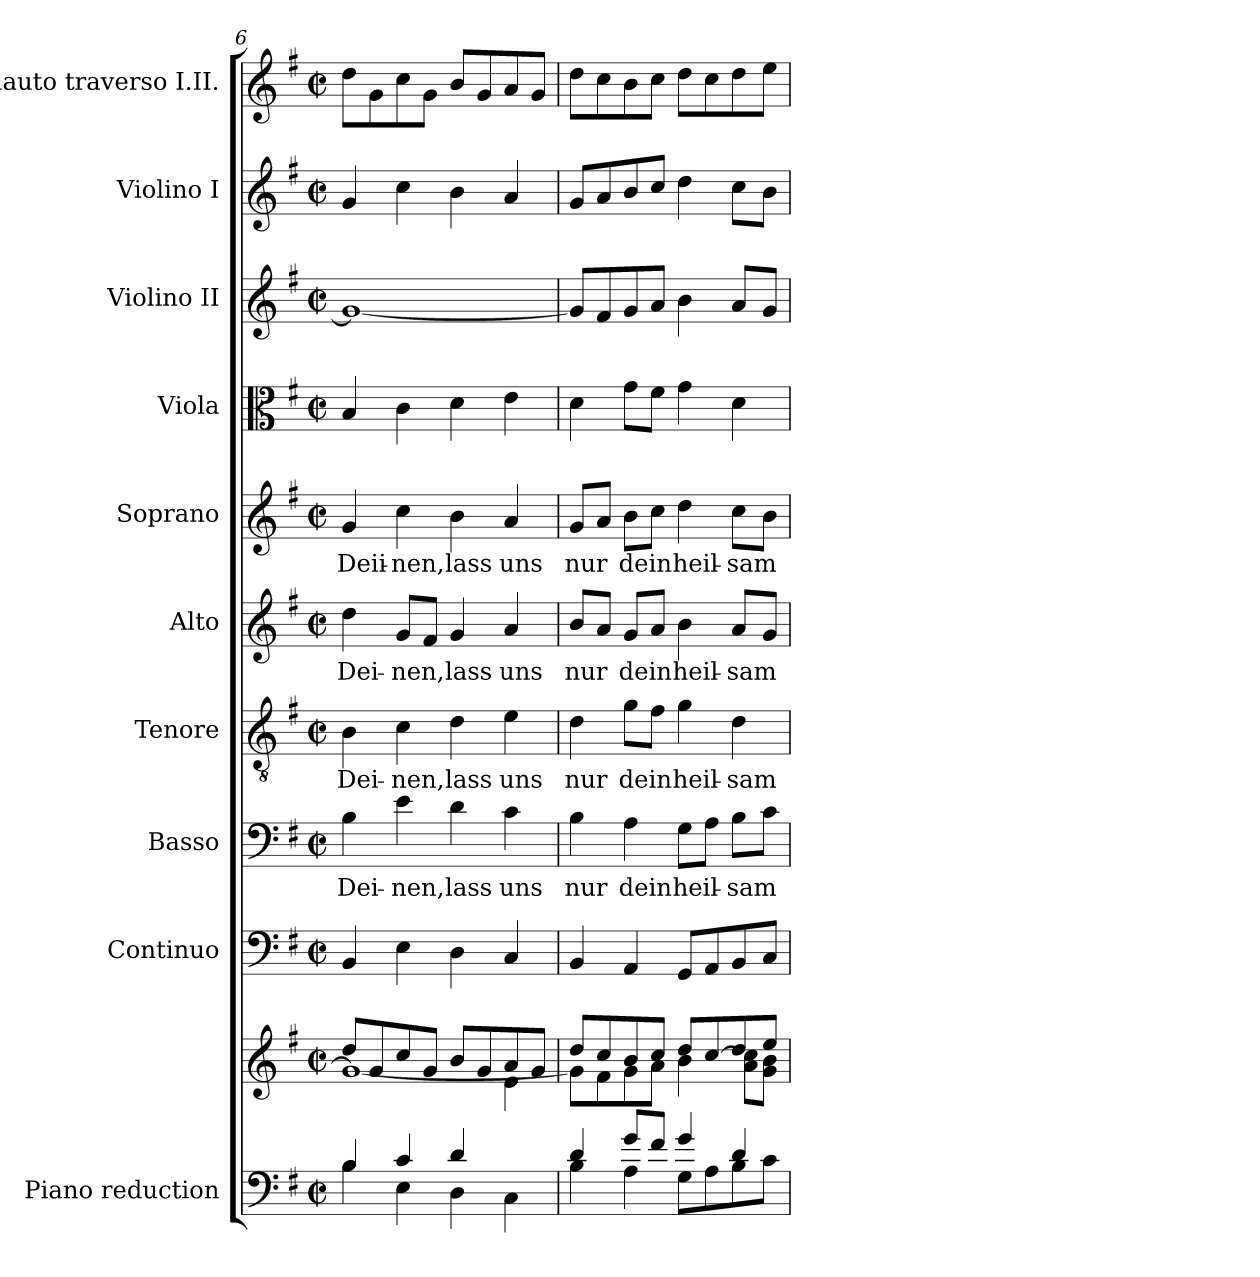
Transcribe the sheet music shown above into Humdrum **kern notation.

**kern	**kern	**kern	**kern	**text	**kern	**text	**kern	**text	**kern	**text	**kern	**kern	**kern	**kern
*part10	*part10	*part9	*part8	*part8	*part7	*part7	*part6	*part6	*part5	*part5	*part4	*part3	*part2	*part1
*staff11	*staff10	*staff9	*staff8	*staff8	*staff7	*staff7	*staff6	*staff6	*staff5	*staff5	*staff4	*staff3	*staff2	*staff1
*I"Piano reduction	*	*I"Continuo	*I"Basso	*	*I"Tenore	*	*I"Alto	*	*I"Soprano	*	*I"Viola	*I"Violino II	*I"Violino I	*I"Flauto traverso I.II.
*I'Pno	*	*	*	*	*	*	*	*	*	*	*I'Vla	*I'Vln	*I'Vln	*I'Fl
!!LO:PB:g=z
*clefF4	*clefG2	*clefF4	*clefF4	*	*clefGv2	*	*clefG2	*	*clefG2	*	*clefC3	*clefG2	*clefG2	*clefG2
*k[f#]	*k[f#]	*k[f#]	*k[f#]	*	*k[f#]	*	*k[f#]	*	*k[f#]	*	*k[f#]	*k[f#]	*k[f#]	*k[f#]
*M2/2	*M2/2	*M2/2	*M2/2	*	*M2/2	*	*M2/2	*	*M2/2	*	*M2/2	*M2/2	*M2/2	*M2/2
*met(c|)	*met(c|)	*met(c|)	*met(c|)	*	*met(c|)	*	*met(c|)	*	*met(c|)	*	*met(c|)	*met(c|)	*met(c|)	*met(c|)
=6	=6	=6	=6	=6	=6	=6	=6	=6	=6	=6	=6	=6	=6	=6
*^	*^	*	*	*	*	*	*	*	*	*	*	*	*	*
*	*	*	*^	*	*	*	*	*	*	*	*	*	*	*	*	*
!	!	!	!	!	!	!	!LO:LY:b	!	!LO:LY:b	!	!LO:LY:b	!	!LO:LY:b	!	!	!	!
4B/	4B\	8dd/L	1g_	2.ryy	4BB/	4B\	Dei-	4B\	Dei-	4dd\	Dei-	4g/	Deii-	4B/	1g_	4g/	8dd\L
.	.	8g/	.	.	.	.	.	.	.	.	.	.	.	.	.	.	8g\
!	!	!	!	!	!	!	!LO:LY:b	!	!LO:LY:b	!	!LO:LY:b	!	!LO:LY:b	!	!	!	!
4c/	4E\	8cc/	.	.	4E\	4e\	-nen,	4c\	-nen,	8g/L	-nen,	4cc\	-nen,	4c\	.	4cc\	8cc\
.	.	8g/J	.	.	.	.	.	.	.	8f#/J	.	.	.	.	.	.	8g\J
!	!	!	!	!	!	!	!LO:LY:b	!	!LO:LY:b	!	!LO:LY:b	!	!LO:LY:b	!	!	!	!
4d/	4D\	8b/L	.	.	4D\	4d\	lass	4d\	lass	4g/	lass	4b\	lass	4d\	.	4b\	8b/L
.	.	8g/	.	.	.	.	.	.	.	.	.	.	.	.	.	.	8g/
!	!	!	!	!	!	!	!LO:LY:b	!	!LO:LY:b	!	!LO:LY:b	!	!LO:LY:b	!	!	!	!
4ryy	4C\	8a/	.	4e\	4C/	4c\	uns	4e\	uns	4a/	uns	4a/	uns	4e\	.	4a/	8a/
.	.	8g/J	.	.	.	.	.	.	.	.	.	.	.	.	.	.	8g/J
*	*	*	*v	*v	*	*	*	*	*	*	*	*	*	*	*	*	*
=7	=7	=7	=7	=7	=7	=7	=7	=7	=7	=7	=7	=7	=7	=7	=7	=7
!	!	!	!	!	!	!LO:LY:b	!	!LO:LY:b	!	!LO:LY:b	!	!LO:LY:b	!	!	!	!
4d/	4B\	8dd/L	8g\L]	4BB/	4B\	nur	4d\	nur	8b/L	nur	8g/L	nur	4d\	8g/L]	8g/L	8dd\L
.	.	8cc/	8f#\	.	.	.	.	.	8a/J	.	8a/J	.	.	8f#/	8a/	8cc\
!	!	!	!	!	!	!LO:LY:b	!	!LO:LY:b	!	!LO:LY:b	!	!LO:LY:b	!	!	!	!
8g/L	4A\	8b/	8g\	4AA/	4A\	dein	8g\L	dein	8g/L	dein	8b\L	dein	8g\L	8g/	8b/	8b\
8f#/J	.	8cc/J	8a\J	.	.	.	8f#\J	.	8a/J	.	8cc\J	.	8f#\J	8a/J	8cc/J	8cc\J
!	!	!	!	!	!	!LO:LY:b	!	!LO:LY:b	!	!LO:LY:b	!	!LO:LY:b	!	!	!	!
4g/	8G\L	8dd/L	4b\	8GG/L	8G\L	heil-	4g\	heil-	4b\	heil-	4dd\	heil-	4g\	4b\	4dd\	8dd\L
.	8A\	[8cc/	.	8AA/	8A\J	.	.	.	.	.	.	.	.	.	.	8cc\
!	!	!	!	!	!	!LO:LY:b	!	!LO:LY:b	!	!LO:LY:b	!	!LO:LY:b	!	!	!	!
4d/	8B\	8dd/	8a\ 8cc\]L	8BB/	8B\L	-sam	4d\	-sam	8a/L	-sam	8cc\L	-sam	4d\	8a/L	8cc\L	8dd\
.	8c\J	8ee/J	8g\ 8b\J	8C/J	8c\J	.	.	.	8g/J	.	8b\J	.	.	8g/J	8b\J	8ee\J
*v	*v	*	*	*	*	*	*	*	*	*	*	*	*	*	*	*
*	*v	*v	*	*	*	*	*	*	*	*	*	*	*	*	*
=	=	=	=	=	=	=	=	=	=	=	=	=	=	=
*-	*-	*-	*-	*-	*-	*-	*-	*-	*-	*-	*-	*-	*-	*-
